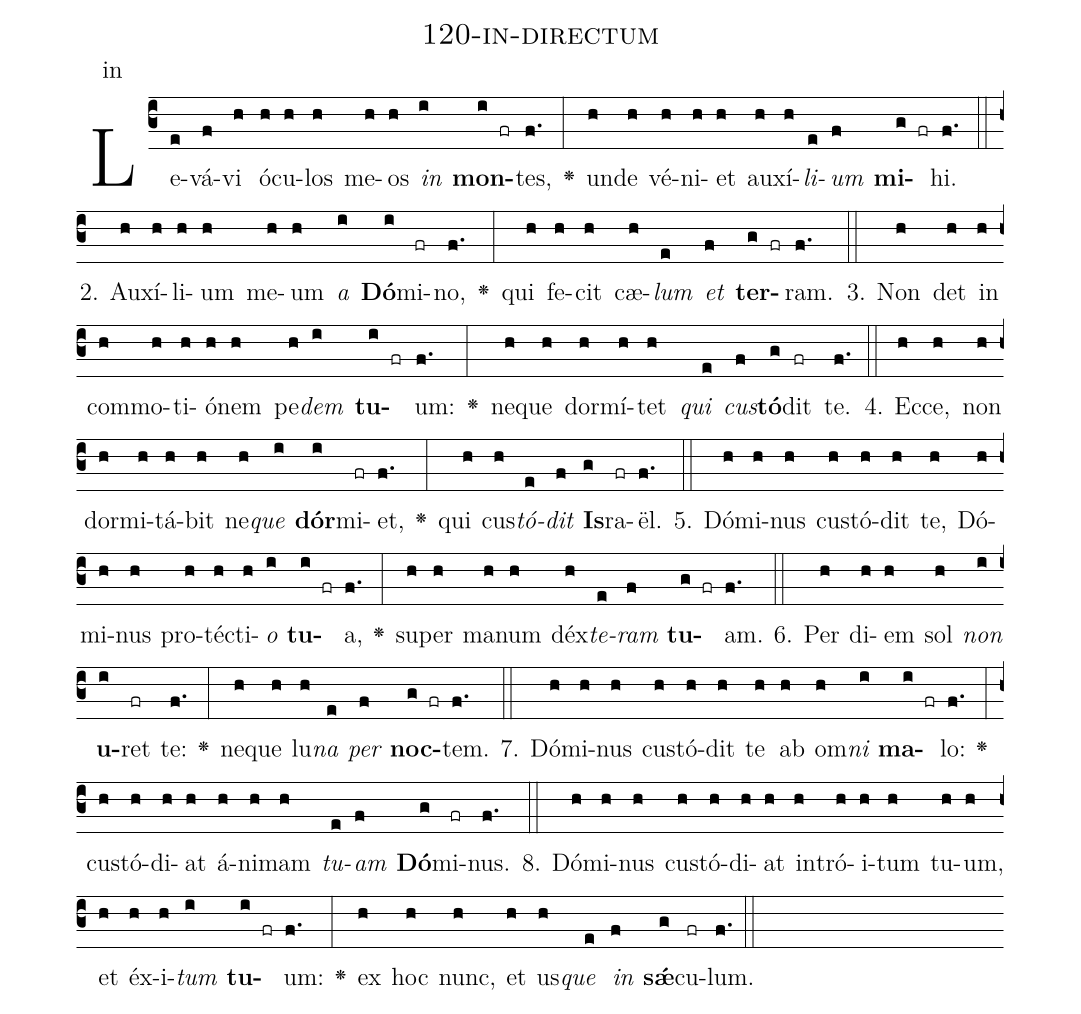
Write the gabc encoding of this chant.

name: 120-in-directum;
annotation: in;
%%
(c3)Le(e)vá(f)vi(h) ó(h)cu(h)los(h) me(h)os(h) <i>in</i>(i) <b>mon</b>(i fr)tes,(f.) <v>\greheightstar</v>(:) un(h)de(h) vé(h)ni(h)et(h) au(h)xí(h)<i>li</i>(e)<i>um</i>(f) <b>mi</b>(g fr)hi.(f.) (::)
2. Au(h)xí(h)li(h)um(h) me(h)um(h) <i>a</i>(i) <b>Dó</b>(i)mi(fr)no,(f.) <v>\greheightstar</v>(:) qui(h) fe(h)cit(h) cæ(h)<i>lum</i>(e) <i>et</i>(f) <b>ter</b>(g fr)ram.(f.) (::)
3. Non(h) det(h) in(h) com(h)mo(h)ti(h)ó(h)nem(h) pe(h)<i>dem</i>(i) <b>tu</b>(i fr)um:(f.) <v>\greheightstar</v>(:) ne(h)que(h) dor(h)mí(h)tet(h) <i>qui</i>(e) <i>cus</i>(f)<b>tó</b>(g)dit(fr) te.(f.) (::)
4. Ec(h)ce,(h) non(h) dor(h)mi(h)tá(h)bit(h) ne(h)<i>que</i>(i) <b>dór</b>(i)mi(fr)et,(f.) <v>\greheightstar</v>(:) qui(h) cus(h)<i>tó</i>(e)<i>dit</i>(f) <b>Is</b>(g)ra(fr)ël.(f.) (::)
5. Dó(h)mi(h)nus(h) cus(h)tó(h)dit(h) te,(h) Dó(h)mi(h)nus(h) pro(h)téc(h)ti(h)<i>o</i>(i) <b>tu</b>(i fr)a,(f.) <v>\greheightstar</v>(:) su(h)per(h) ma(h)num(h) déx(h)<i>te</i>(e)<i>ram</i>(f) <b>tu</b>(g fr)am.(f.) (::)
6. Per(h) di(h)em(h) sol(h) <i>non</i>(i) <b>u</b>(i)ret(fr) te:(f.) <v>\greheightstar</v>(:) ne(h)que(h) lu(h)<i>na</i>(e) <i>per</i>(f) <b>noc</b>(g fr)tem.(f.) (::)
7. Dó(h)mi(h)nus(h) cus(h)tó(h)dit(h) te(h) ab(h) om(h)<i>ni</i>(i) <b>ma</b>(i fr)lo:(f.) <v>\greheightstar</v>(:) cus(h)tó(h)di(h)at(h) á(h)ni(h)mam(h) <i>tu</i>(e)<i>am</i>(f) <b>Dó</b>(g)mi(fr)nus.(f.) (::)
8. Dó(h)mi(h)nus(h) cus(h)tó(h)di(h)at(h) in(h)tró(h)i(h)tum(h) tu(h)um,(h) et(h) éx(h)i(h)<i>tum</i>(i) <b>tu</b>(i fr)um:(f.) <v>\greheightstar</v>(:) ex(h) hoc(h) nunc,(h) et(h) us(h)<i>que</i>(e) <i>in</i>(f) <b>sǽ</b>(g)cu(fr)lum.(f.) (::)
